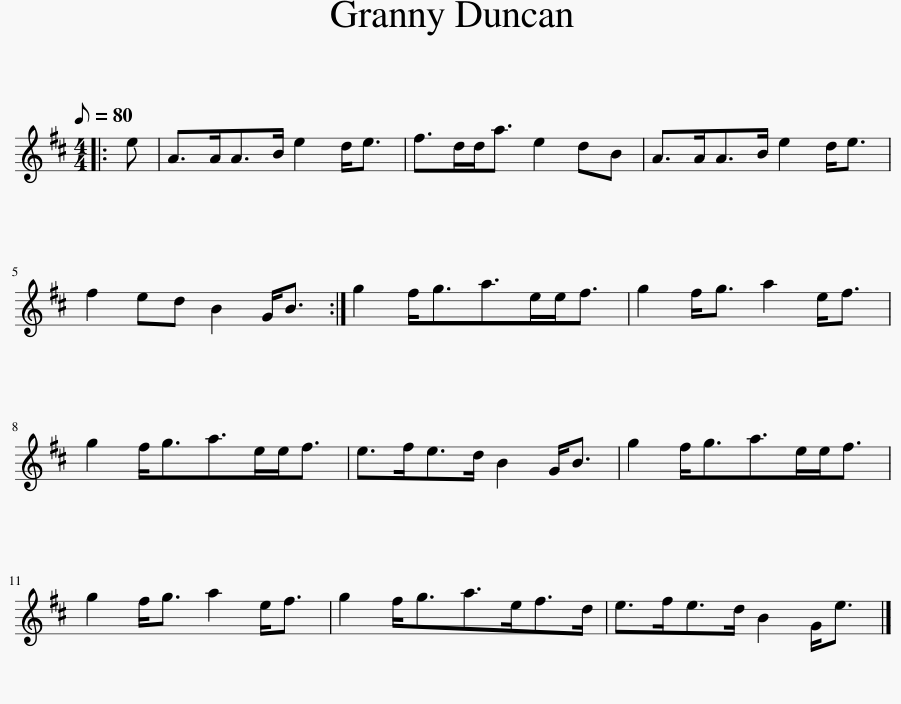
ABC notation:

X:1
L:1/8
Q:1/8=80
M:4/4
I:linebreak $
K:D
V:1 treble
V:1
|: e | A>AA>B e2 d<e | f>dd<a e2 dB | A>AA>B e2 d<e |$ f2 ed B2 G<B :| %5
 g2 f<ga>ee<f | g2 f<g a2 e<f |$ g2 f<ga>ee<f | e>fe>d B2 G<B | g2 f<ga>ee<f |$ %10
 g2 f<g a2 e<f | g2 f<ga>ef>d | e>fe>d B2 G<e |] %13
